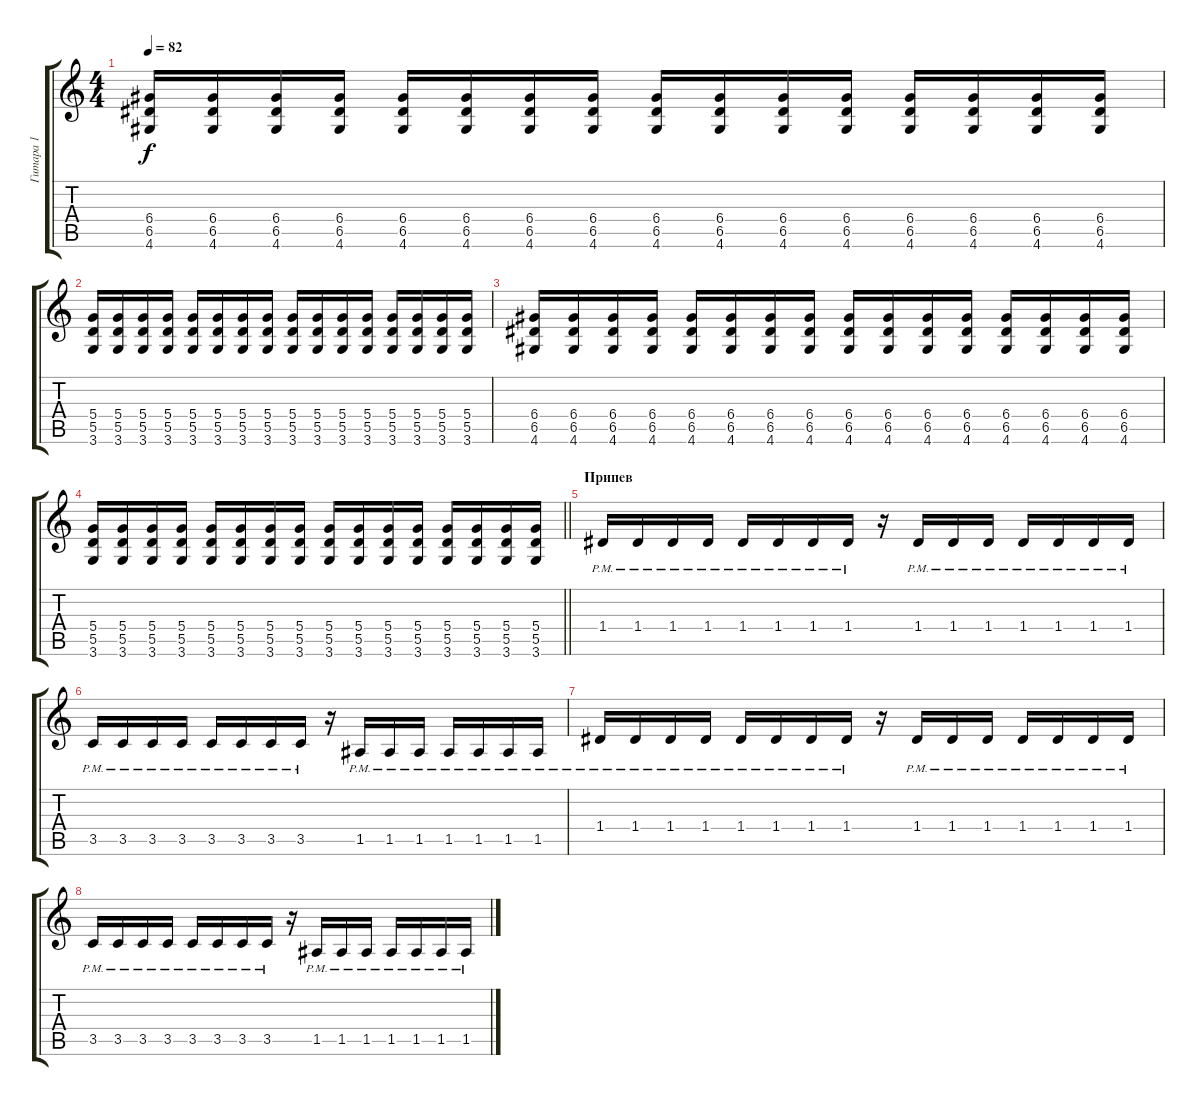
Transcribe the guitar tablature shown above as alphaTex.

\track ("Гитара 1" "Гитара 1") {instrument electricguitarjazz}
\staff {score tabs}
\tuning (E4 B3 G3 D3 A2 E2) {hide}
\ts (4 4)
\tempo 82
\clef g2
\ks c
(6.4 6.5 4.6).16{dy f} (6.4 6.5 4.6).16 (6.4 6.5 4.6).16 (6.4 6.5 4.6).16 (6.4 6.5 4.6).16 (6.4 6.5 4.6).16 (6.4 6.5 4.6).16 (6.4 6.5 4.6).16 (6.4 6.5 4.6).16 (6.4 6.5 4.6).16 (6.4 6.5 4.6).16 (6.4 6.5 4.6).16 (6.4 6.5 4.6).16 (6.4 6.5 4.6).16 (6.4 6.5 4.6).16 (6.4 6.5 4.6).16 |
(5.4 5.5 3.6).16 (5.4 5.5 3.6).16 (5.4 5.5 3.6).16 (5.4 5.5 3.6).16 (5.4 5.5 3.6).16 (5.4 5.5 3.6).16 (5.4 5.5 3.6).16 (5.4 5.5 3.6).16 (5.4 5.5 3.6).16 (5.4 5.5 3.6).16 (5.4 5.5 3.6).16 (5.4 5.5 3.6).16 (5.4 5.5 3.6).16 (5.4 5.5 3.6).16 (5.4 5.5 3.6).16 (5.4 5.5 3.6).16 |
(6.4 6.5 4.6).16 (6.4 6.5 4.6).16 (6.4 6.5 4.6).16 (6.4 6.5 4.6).16 (6.4 6.5 4.6).16 (6.4 6.5 4.6).16 (6.4 6.5 4.6).16 (6.4 6.5 4.6).16 (6.4 6.5 4.6).16 (6.4 6.5 4.6).16 (6.4 6.5 4.6).16 (6.4 6.5 4.6).16 (6.4 6.5 4.6).16 (6.4 6.5 4.6).16 (6.4 6.5 4.6).16 (6.4 6.5 4.6).16 |
\barLineRight lightlight
(5.4 5.5 3.6).16 (5.4 5.5 3.6).16 (5.4 5.5 3.6).16 (5.4 5.5 3.6).16 (5.4 5.5 3.6).16 (5.4 5.5 3.6).16 (5.4 5.5 3.6).16 (5.4 5.5 3.6).16 (5.4 5.5 3.6).16 (5.4 5.5 3.6).16 (5.4 5.5 3.6).16 (5.4 5.5 3.6).16 (5.4 5.5 3.6).16 (5.4 5.5 3.6).16 (5.4 5.5 3.6).16 (5.4 5.5 3.6).16 |
\section ("" "Припев")
1.4{pm}.16{instrument distortionguitar} 1.4{pm}.16 1.4{pm}.16 1.4{pm}.16 1.4{pm}.16 1.4{pm}.16 1.4{pm}.16 1.4{pm}.16 r.16 1.4{pm}.16 1.4{pm}.16 1.4{pm}.16 1.4{pm}.16 1.4{pm}.16 1.4{pm}.16 1.4{pm}.16 |
3.5{pm}.16 3.5{pm}.16 3.5{pm}.16 3.5{pm}.16 3.5{pm}.16 3.5{pm}.16 3.5{pm}.16 3.5{pm}.16 r.16 1.5{pm}.16 1.5{pm}.16 1.5{pm}.16 1.5{pm}.16 1.5{pm}.16 1.5{pm}.16 1.5{pm}.16 |
1.4{pm}.16 1.4{pm}.16 1.4{pm}.16 1.4{pm}.16 1.4{pm}.16 1.4{pm}.16 1.4{pm}.16 1.4{pm}.16 r.16 1.4{pm}.16 1.4{pm}.16 1.4{pm}.16 1.4{pm}.16 1.4{pm}.16 1.4{pm}.16 1.4{pm}.16 |
3.5{pm}.16 3.5{pm}.16 3.5{pm}.16 3.5{pm}.16 3.5{pm}.16 3.5{pm}.16 3.5{pm}.16 3.5{pm}.16 r.16 1.5{pm}.16 1.5{pm}.16 1.5{pm}.16 1.5{pm}.16 1.5{pm}.16 1.5{pm}.16 1.5{pm}.16
